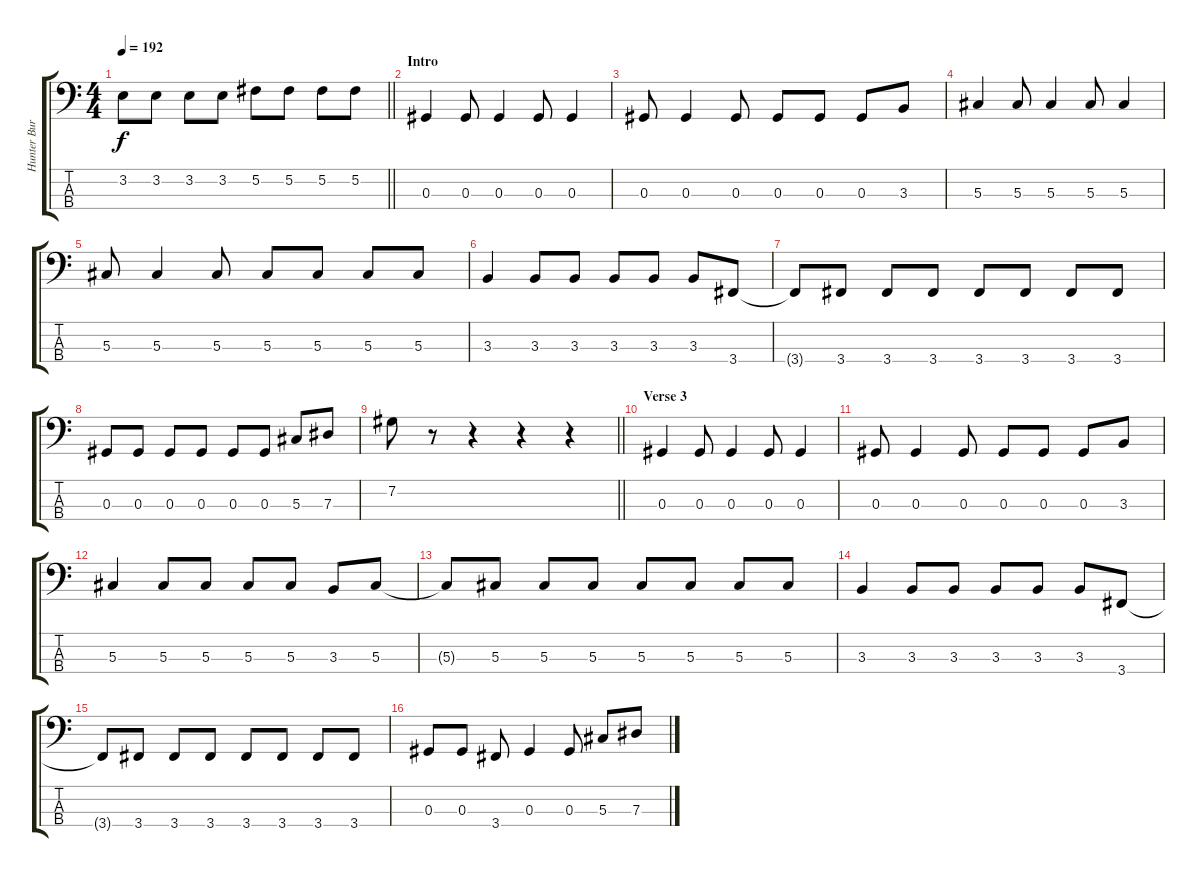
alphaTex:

\track ("Hunter Burgan" "Hunter Bur") {instrument electricbasspick}
\staff {score tabs}
\tuning (Gb2 Db2 Ab1 Eb1) {hide}
\ts (4 4)
\tempo 192
\clef f4
\barLineRight lightlight
\ks c
3.2.8{dy f} 3.2.8 3.2.8 3.2.8 5.2.8 5.2.8 5.2.8 5.2.8 |
\section ("" "Intro")
0.3.4 0.3.8 0.3.4 0.3.8 0.3.4 |
0.3.8 0.3.4 0.3.8 0.3.8 0.3.8 0.3.8 3.3.8 |
5.3.4 5.3.8 5.3.4 5.3.8 5.3.4 |
5.3.8 5.3.4 5.3.8 5.3.8 5.3.8 5.3.8 5.3.8 |
3.3.4 3.3.8 3.3.8 3.3.8 3.3.8 3.3.8 3.4.8 |
3.4{t}.8 3.4.8 3.4.8 3.4.8 3.4.8 3.4.8 3.4.8 3.4.8 |
0.3.8 0.3.8 0.3.8 0.3.8 0.3.8 0.3.8 5.3.8 7.3.8 |
\barLineRight lightlight
7.2.8 r.8 r.4 r.4 r.4 |
\section ("" "Verse 3")
0.3.4 0.3.8 0.3.4 0.3.8 0.3.4 |
0.3.8 0.3.4 0.3.8 0.3.8 0.3.8 0.3.8 3.3.8 |
5.3.4 5.3.8 5.3.8 5.3.8 5.3.8 3.3.8 5.3.8 |
5.3{t}.8 5.3.8 5.3.8 5.3.8 5.3.8 5.3.8 5.3.8 5.3.8 |
3.3.4 3.3.8 3.3.8 3.3.8 3.3.8 3.3.8 3.4.8 |
3.4{t}.8 3.4.8 3.4.8 3.4.8 3.4.8 3.4.8 3.4.8 3.4.8 |
0.3.8 0.3.8 3.4.8 0.3.4 0.3.8 5.3.8 7.3.8
